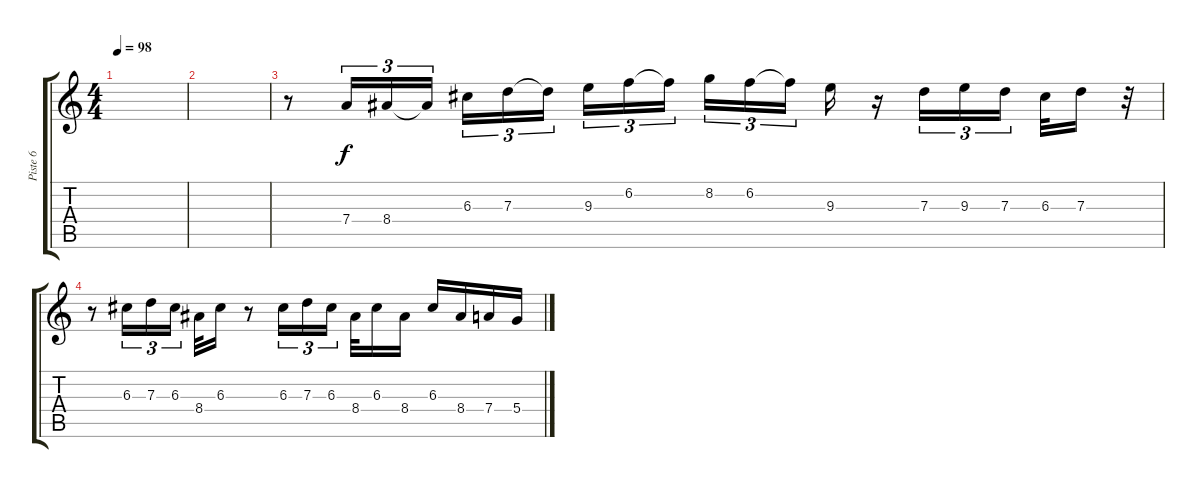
\track ("Piste 6" "Piste 6") {instrument drawbarorgan}
\staff {score tabs}
\tuning (E5 B4 G4 D4 A3 E3) {hide}
\ts (4 4)
\tempo 98
\clef g2
\ks c
|
|
r.8 7.4.16{tu (3 2)} 8.4.16{tu (3 2)} 8.4{t}.16{tu (3 2)} 6.3.16{tu (3 2)} 7.3.16{tu (3 2)} 7.3{t}.16{tu (3 2)} 9.3.16{tu (3 2)} 6.2.16{tu (3 2)} 6.2{t}.16{tu (3 2)} 8.2.16{tu (3 2)} 6.2.16{tu (3 2)} 6.2{t}.16{tu (3 2)} 9.3.16 r.16 7.3.16{tu (3 2)} 9.3.16{tu (3 2)} 7.3.16{tu (3 2)} 6.3.32 7.3.16 r.32 |
r.8 6.3.16{tu (3 2)} 7.3.16{tu (3 2)} 6.3.16{tu (3 2)} 8.4.32 6.3.16 r.8 6.3.16{tu (3 2)} 7.3.16{tu (3 2)} 6.3.16{tu (3 2)} 8.4.32 6.3.16 8.4.16 6.3.16 8.4.16 7.4.16 5.4.16
